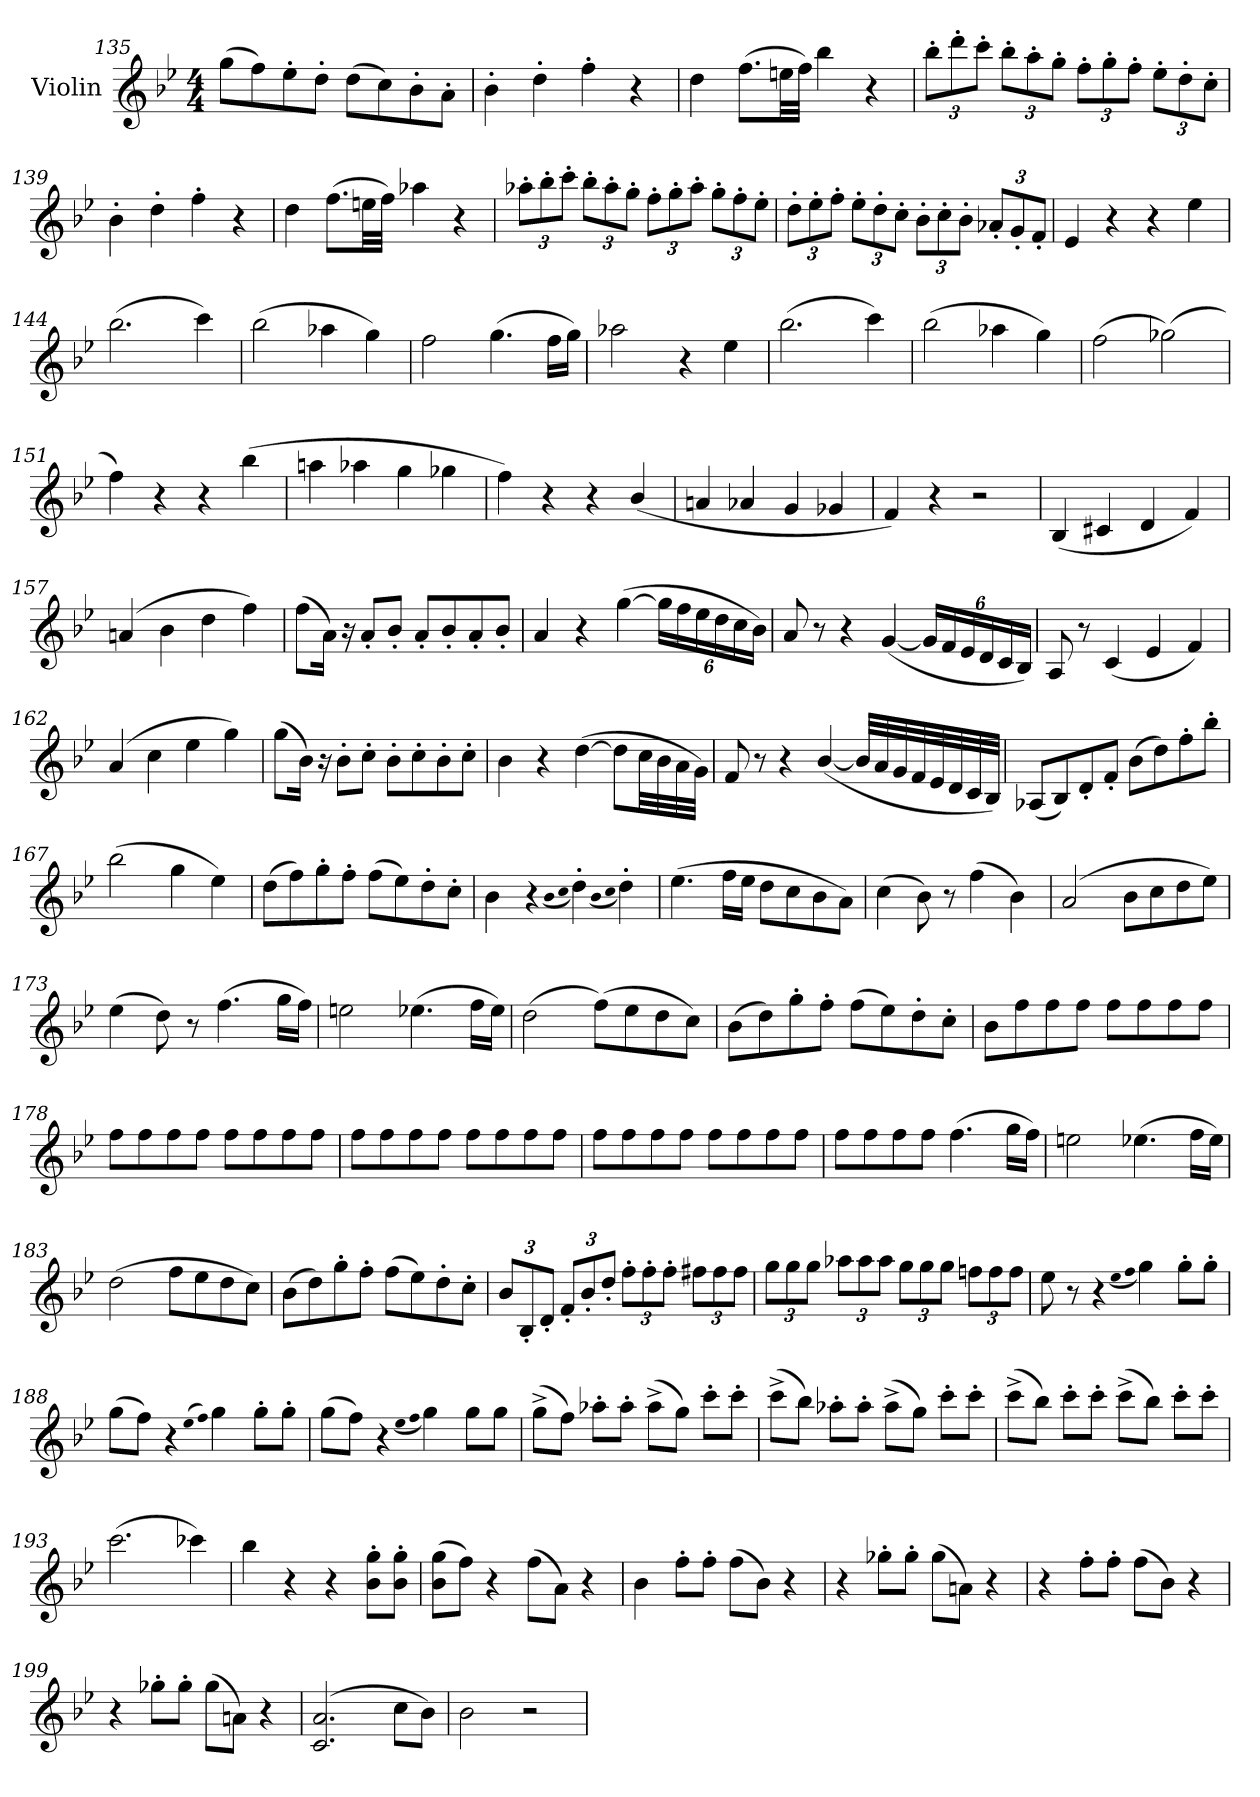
**kern
*part1
*staff1
*I"Violin
*I'Vln
*clefG2
*k[b-e-]
*M4/4
=135
(8gg\L
8ff\)
8ee-'\
8dd'\J
(8dd\L
8cc\)
8b-'\
8a'\J
=136
4b-'\
4dd'\
4ff'\
4r
=137
4dd\
(8.ff\L
32een\LL
32ff\JJJ)
4bb-\
4r
=138
12bb-'\L
12ddd'\
12ccc'\J
12bb-'\L
12aa'\
12gg'\J
12ff'\L
12gg'\
12ff'\J
12ee-'\L
12dd'\
12cc'\J
=139
4b-'\
4dd'\
4ff'\
4r
=140
4dd\
(8.ff\L
32een\LL
32ff\JJJ)
4aa-X\
4r
=141
12aa-X'\L
12bb-'\
12ccc'\J
12bb-'\L
12aa-'\
12gg'\J
12ff'\L
12gg'\
12aa-'\J
12gg'\L
12ff'\
12ee-'\J
=142
12dd'\L
12ee-'\
12ff'\J
12ee-'\L
12dd'\
12cc'\J
12b-'\L
12cc'\
12b-'\J
12a-X'/L
12g'/
12f'/J
=143
4e-/
4r
4r
4ee-\
=144
(2.bb-\
4ccc\)
=145
(2bb-\
4aa-X\
4gg\)
=146
2ff\
(4.gg\
16ff\LL
16gg\JJ)
=147
2aa-X\
4r
4ee-\
=148
(2.bb-\
4ccc\)
=149
(2bb-\
4aa-X\
4gg\)
=150
(2ff\
(2gg-X\)
=151
4ff\)
4r
4r
(4bb-\
=152
4aan\
4aa-X\
4gg\
4gg-X\
=153
4ff\)
4r
4r
(4b-/
=154
4an/
4a-X/
4g/
4g-X/
=155
4f/)
4r
2r
=156
(4B-/
4c#X/
4d/
4f/)
=157
(4an/
4b-\
4dd\
4ff\)
=158
(8ff\L
16a\Jk)
16r
8a'/L
8b-'/J
8a'/L
8b-'/
8a'/
8b-'/J
=159
4a/
4r
([4gg\
24gg\LL]
24ff\
24ee-\
24dd\
24cc\
24b-\JJ)
=160
8a/
8r
4r
([4g/
24g/LL]
24f/
24e-/
24d/
24c/
24B-/JJ)
=161
8A/
8r
(4c/
4e-/
4f/)
=162
(4a/
4cc\
4ee-\
4gg\)
=163
(8gg\L
16b-\Jk)
16r
8b-'\L
8cc'\J
8b-'\L
8cc'\
8b-'\
8cc'\J
=164
4b-\
4r
([4dd\
8dd\L]
32cc\LL
32b-\
32a\
32g\JJJ)
=165
8f/
8r
4r
([4b-/
32b-/LLL]
32a/
32g/
32f/
32e-/
32d/
32c/
32B-/JJJ)
=166
(8A-X/L
8B-/)
8d'/
8f'/J
(8b-\L
8dd\)
8ff'\
8bb-'\J
=167
(2bb-\
4gg\
4ee-\)
=168
(8dd\L
8ff\)
8gg'\
8ff'\J
(8ff\L
8ee-\)
8dd'\
8cc'\J
=169
4b-\
4r
(qb-
qcc
4dd'\)
(qb-
qcc
4dd'\)
=170
(4.ee-\
16ff\LL
16ee-\JJ
8dd\L
8cc\
8b-\
8a\J)
=171
(4cc\
8b-\)
8r
(4ff\
4b-\)
=172
(2a/
8b-\L
8cc\
8dd\
8ee-\J)
=173
(4ee-\
8dd\)
8r
(4.ff\
16gg\LL
16ff\JJ)
=174
2een\
(4.ee-X\
16ff\LL
16ee-\JJ)
=175
(2dd\
(8ff\L)
8ee-\
8dd\
8cc\J)
=176
(8b-\L
8dd\)
8gg'\
8ff'\J
(8ff\L
8ee-\)
8dd'\
8cc'\J
=177
8b-\L
8ff\
8ff\
8ff\J
8ff\L
8ff\
8ff\
8ff\J
=178
8ff\L
8ff\
8ff\
8ff\J
8ff\L
8ff\
8ff\
8ff\J
=179
8ff\L
8ff\
8ff\
8ff\J
8ff\L
8ff\
8ff\
8ff\J
=180
8ff\L
8ff\
8ff\
8ff\J
8ff\L
8ff\
8ff\
8ff\J
=181
8ff\L
8ff\
8ff\
8ff\J
(4.ff\
16gg\LL
16ff\JJ)
=182
2een\
(4.ee-X\
16ff\LL
16ee-\JJ)
=183
(2dd\
8ff\L
8ee-\
8dd\
8cc\J)
=184
(8b-\L
8dd\)
8gg'\
8ff'\J
(8ff\L
8ee-\)
8dd'\
8cc'\J
=185
12b-/L
12B-'/
12d'/J
12f'/L
12b-'/
12dd'/J
12ff'\L
12ff'\
12ff'\J
12ff#X\L
12ff#\
12ff#\J
=186
12gg\L
12gg\
12gg\J
12aa-X\L
12aa-\
12aa-\J
12gg\L
12gg\
12gg\J
12ffn\L
12ff\
12ff\J
=187
8ee-\
8r
4r
(qee-
qff
4gg\)
8gg'\L
8gg'\J
=188
(8gg\L
8ff\J)
4r
(qee-
qff)
4gg\
8gg'\L
8gg'\J
=189
(8gg\L
8ff\J)
4r
(qee-
qff
4gg\)
8gg\L
8gg\J
=190
(8gg^\L
8ff\J)
8aa-X'\L
8aa-'\J
(8aa-^\L
8gg\J)
8ccc'\L
8ccc'\J
=191
(8ccc^\L
8bb-\J)
8aa-X'\L
8aa-'\J
(8aa-^\L
8gg\J)
8ccc'\L
8ccc'\J
=192
(8ccc^\L
8bb-\J)
8ccc'\L
8ccc'\J
(8ccc^\L
8bb-\J)
8ccc'\L
8ccc'\J
=193
(2.ccc\
4ccc-X\)
=194
4bb-\
4r
4r
8b-'\ 8gg'\L
8b-'\ 8gg'\J
=195
(8b-\ 8gg\L
8ff\J)
4r
(8ff\L
8a\J)
4r
=196
4b-\
8ff'\L
8ff'\J
(8ff\L
8b-\J)
4r
=197
4r
8gg-X'\L
8gg-'\J
(8gg-\L
8an\J)
4r
=198
4r
8ff'\L
8ff'\J
(8ff\L
8b-\J)
4r
=199
4r
8gg-X'\L
8gg-'\J
(8gg-\L
8an\J)
4r
=200
(2.c/ 2.a/
8cc\L
8b-\J)
=201
2b-\
2r
=
*-
